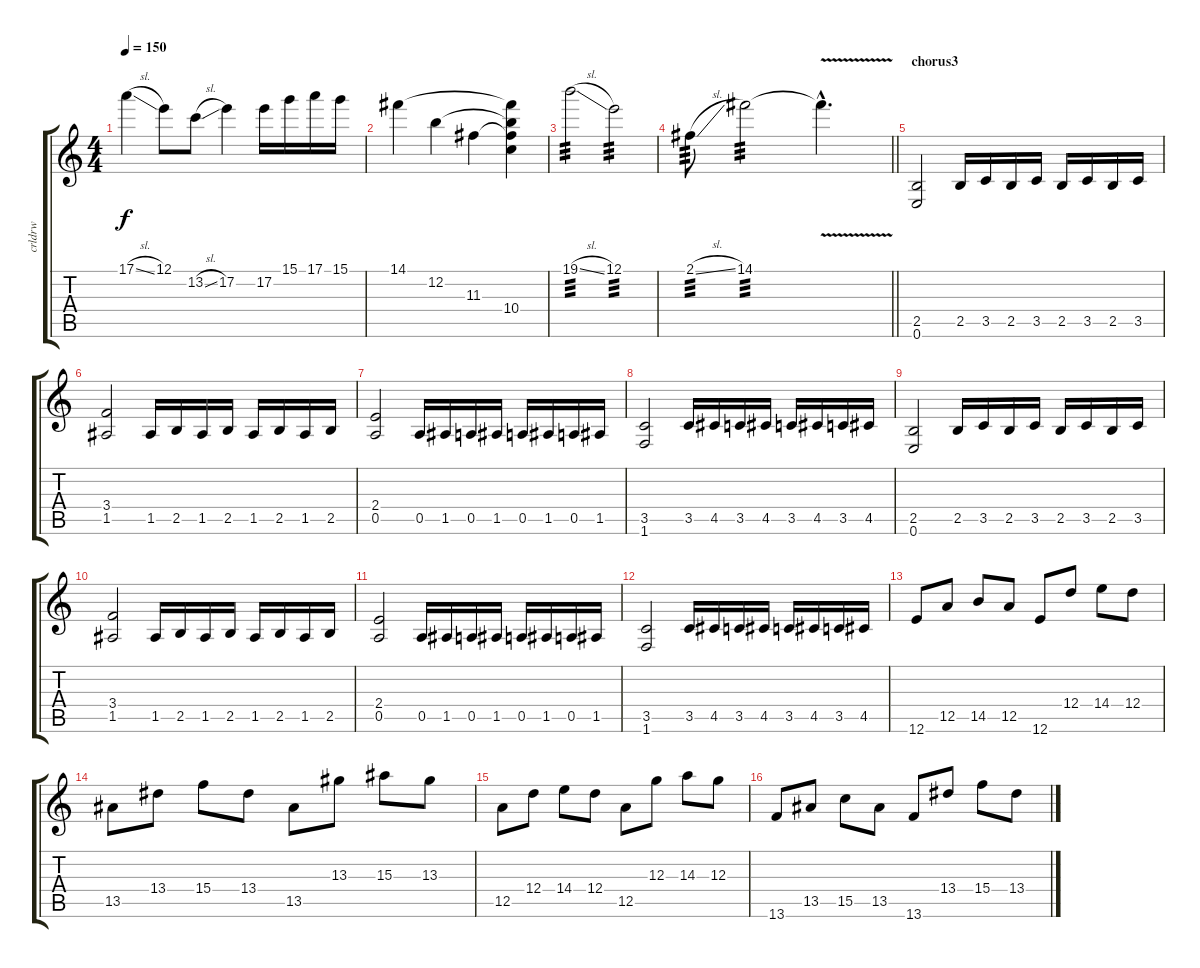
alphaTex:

\track ("crldrw" "crldrw") {instrument distortionguitar}
\staff {score tabs}
\tuning (E4 B3 G3 D3 A2 E2) {hide}
\ts (4 4)
\tempo 150
\clef g2
\ks c
17.1{sl}.4{dy f} 12.1.8 13.2{sl}.8 17.2.4 17.2.16 15.1.16 17.1.16 15.1.16 |
14.1.4 12.2.4 11.3.4 (14.1{t} 12.2{t} 11.3{t} 10.4).4 |
19.1{sl}.2{tp 3} 12.1.2{tp 3} |
\barLineRight lightlight
2.1{sl}.8{tp 3} 14.1.2{tp 3} 14.1{v hac t}.4{d} |
\section ("" "chorus3")
(2.5 0.6).2 2.5.16 3.5.16 2.5.16 3.5.16 2.5.16 3.5.16 2.5.16 3.5.16 |
(3.4 1.5).2 1.5.16 2.5.16 1.5.16 2.5.16 1.5.16 2.5.16 1.5.16 2.5.16 |
(2.4 0.5).2 0.5.16 1.5.16 0.5.16 1.5.16 0.5.16 1.5.16 0.5.16 1.5.16 |
(3.5 1.6).2 3.5.16 4.5.16 3.5.16 4.5.16 3.5.16 4.5.16 3.5.16 4.5.16 |
(2.5 0.6).2 2.5.16 3.5.16 2.5.16 3.5.16 2.5.16 3.5.16 2.5.16 3.5.16 |
(3.4 1.5).2 1.5.16 2.5.16 1.5.16 2.5.16 1.5.16 2.5.16 1.5.16 2.5.16 |
(2.4 0.5).2 0.5.16 1.5.16 0.5.16 1.5.16 0.5.16 1.5.16 0.5.16 1.5.16 |
(3.5 1.6).2 3.5.16 4.5.16 3.5.16 4.5.16 3.5.16 4.5.16 3.5.16 4.5.16 |
12.6.8 12.5.8 14.5.8 12.5.8 12.6.8 12.4.8 14.4.8 12.4.8 |
13.5.8 13.4.8 15.4.8 13.4.8 13.5.8 13.3.8 15.3.8 13.3.8 |
12.5.8 12.4.8 14.4.8 12.4.8 12.5.8 12.3.8 14.3.8 12.3.8 |
13.6.8 13.5.8 15.5.8 13.5.8 13.6.8 13.4.8 15.4.8 13.4.8
